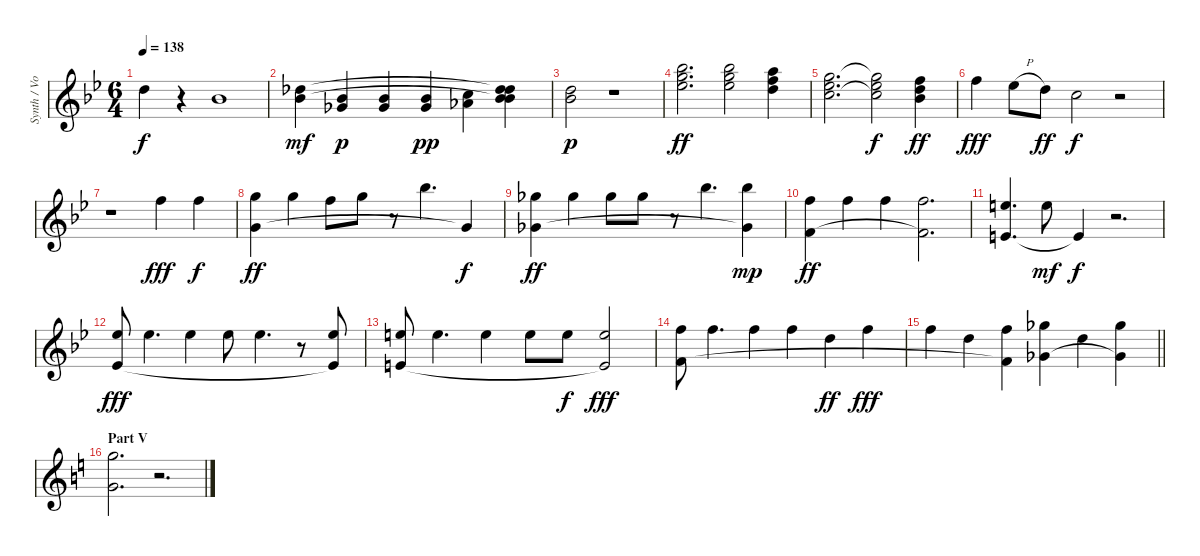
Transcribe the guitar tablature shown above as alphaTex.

\track ("Synth / Vocals" "Synth / Vo") {instrument flute}
\staff {score}
\tuning (E4 B3 G3 D3 A2 E2) {hide}
\ts (6 4)
\tempo 138
\clef g2
\ks gminor
10.1.4{dy f} r.4 15.3{t}.1 |
(18.3 20.4).4{dy mf} (6.1 7.2).4{dy p} (6.1 7.2).4 (6.1 7.2).4{dy pp} (8.1 9.2).4 (9.1 11.2 18.3{t} 20.4{t}).4 |
(10.1 11.2).2{dy p} r.1 |
(18.1 20.2 20.3).2{d dy ff} (18.1 20.2 20.3).2 (17.1 18.2 19.3).4 |
(15.1 16.2 17.3).2{d} (15.1{t} 16.2 17.3{t}).2{dy f} (13.1 15.2 15.3).4{dy ff} |
13.1.4{dy fff} 11.1{h}.8 10.1.8{dy ff} 13.2.2{dy f} r.2 |
r.1 13.1.4{dy fff} 13.1.4{dy f} |
(15.1 17.4).4{dy ff} 15.1.4 18.2.8 15.1.8 r.8 18.1.4{d} 17.4{t}.4{dy f} |
(14.1 16.4).4{dy ff} 14.1.4 14.1.8 14.1.8 r.8 18.1.4{d} (18.1 16.4{t}).4{dy mp} |
(13.1 15.4).4{dy ff} 13.1.4 13.1.4 (13.1 15.4{t}).2{d} |
(12.1 14.4).4{d} 12.1.8{dy mf} 14.4{t}.4{dy f} r.2{d} |
(11.1 13.4).8{dy fff} 11.1.4{d} 11.1.4 11.1.8 11.1.4{d} r.8 (11.1 13.4{t}).8 |
(12.1 14.4).8 12.1.4{d} 12.1.4 12.1.8 12.1.8{dy f} (12.1 14.4{t}).2{dy fff} |
(13.1 15.4).8 13.1.4{d} 13.1.4 13.1.4 15.2.4{dy ff} 13.1.4{dy fff} |
\barLineRight lightlight
13.1.4 15.2.4 (13.1 15.4{t}).4 (14.1 16.4).4 15.2.4 (14.1 16.4{t}).4 |
\section ("" "Part V")
\ks c
(15.1 17.4).2{d} r.2{d}
